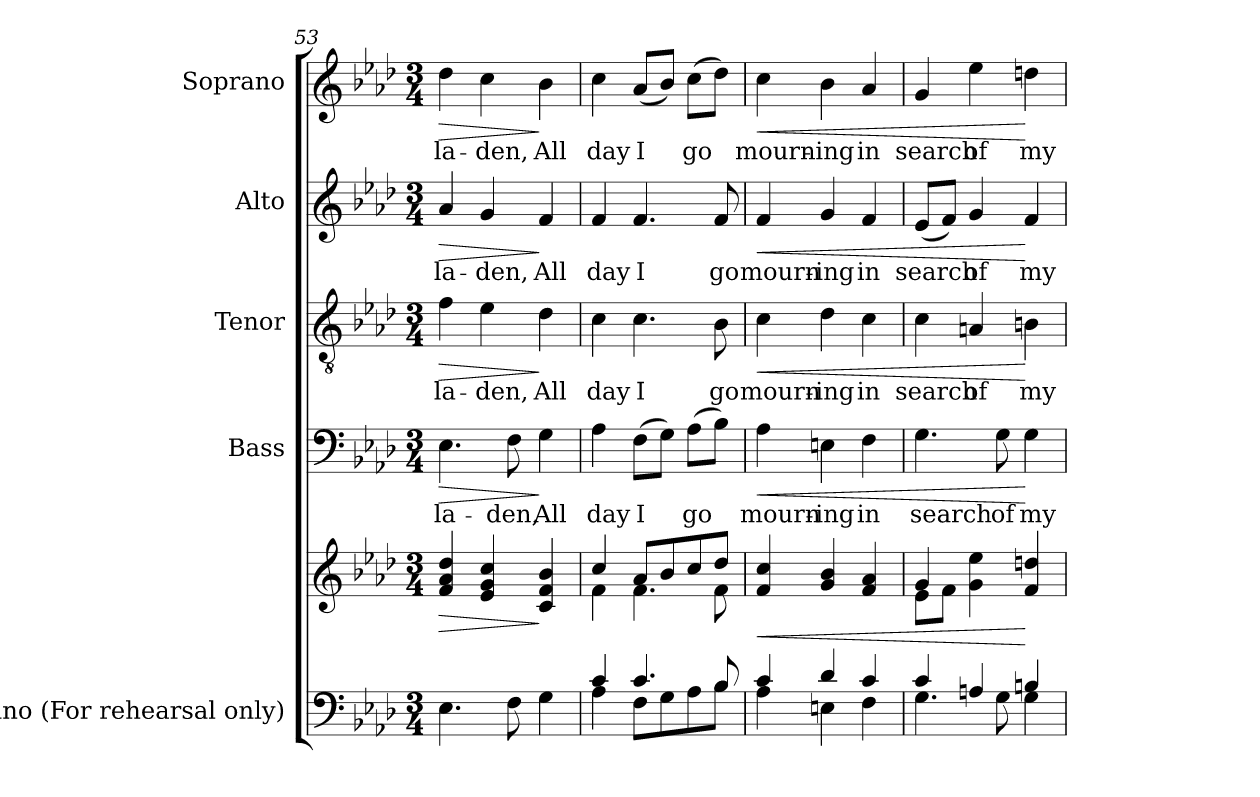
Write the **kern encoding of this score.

**kern	**kern	**dynam	**kern	**text	**dynam	**kern	**text	**dynam	**kern	**text	**dynam	**kern	**text	**dynam
*part5	*part5	*part5	*part4	*part4	*part4	*part3	*part3	*part3	*part2	*part2	*part2	*part1	*part1	*part1
*staff6	*staff5	*staff5/6	*staff4	*staff4	*staff4	*staff3	*staff3	*staff3	*staff2	*staff2	*staff2	*staff1	*staff1	*staff1
*I"Piano (For rehearsal only)	*	*	*I"Bass	*	*	*I"Tenor	*	*	*I"Alto	*	*	*I"Soprano	*	*
*I'Pno.	*	*	*I'B.	*	*	*I'T.	*	*	*I'A.	*	*	*I'S.	*	*
*clefF4	*clefG2	*	*clefF4	*	*	*clefGv2	*	*	*clefG2	*	*	*clefG2	*	*
*	*	*	*	*	*	*ITrd7c12	*	*	*	*	*	*	*	*
*k[b-e-a-d-]	*k[b-e-a-d-]	*	*k[b-e-a-d-]	*	*	*k[b-e-a-d-]	*	*	*k[b-e-a-d-]	*	*	*k[b-e-a-d-]	*	*
*A-:	*A-:	*	*A-:	*	*	*A-:	*	*	*A-:	*	*	*A-:	*	*
*M3/4	*M3/4	*	*M3/4	*	*	*M3/4	*	*	*M3/4	*	*	*M3/4	*	*
=53	=53	=53	=53	=53	=53	=53	=53	=53	=53	=53	=53	=53	=53	=53
!	!	!LO:HP:b	!	!	!	!	!	!	!	!	!	!	!	!
!	!	!	!	!LO:LY:b:color=#000000	!LO:HP:b	!	!	!	!	!	!	!	!	!
!	!	!	!	!	!	!	!LO:LY:b:color=#000000	!LO:HP:b	!	!	!	!	!	!
!	!	!	!	!	!	!	!	!	!	!LO:LY:b:color=#000000	!LO:HP:b	!	!	!
!	!	!	!	!	!	!	!	!	!	!	!	!	!LO:LY:b:color=#000000	!LO:HP:b
4.E-i\	4fi/ 4a-i 4dd-i	>	4.E-i\	la-	>	4Fi\	la-	>	4a-i/	la-	>	4dd-i\	la-	>
!	!	!	!	!	!	!	!LO:LY:b:color=#000000	!	!	!	!	!	!	!
!	!	!	!	!	!	!	!	!	!	!LO:LY:b:color=#000000	!	!	!	!
!	!	!	!	!	!	!	!	!	!	!	!	!	!LO:LY:b:color=#000000	!
.	4e-i/ 4gi 4cci	.	.	.	.	4E-i\	-den,	.	4gi/	-den,	.	4cci\	-den,	.
!	!	!	!	!LO:LY:b:color=#000000	!	!	!	!	!	!	!	!	!	!
8Fi\	.	.	8Fi\	-den,	.	.	.	.	.	.	.	.	.	.
!	!	!	!	!LO:LY:b:color=#000000	!	!	!	!	!	!	!	!	!	!
!	!	!	!	!	!	!	!LO:LY:b:color=#000000	!	!	!	!	!	!	!
!	!	!	!	!	!	!	!	!	!	!LO:LY:b:color=#000000	!	!	!	!
!	!	!	!	!	!	!	!	!	!	!	!	!	!LO:LY:b:color=#000000	!
4Gi\	4ci/ 4fi 4b-i	]	4Gi\	All	]	4D-i\	All	]	4fi/	All	]	4b-i\	All	]
!!LO:PB:g=z
=54	=54	=54	=54	=54	=54	=54	=54	=54	=54	=54	=54	=54	=54	=54
*^	*^	*	*	*	*	*	*	*	*	*	*	*	*	*
!	!	!	!	!	!	!LO:LY:b:color=#000000	!	!	!	!	!	!	!	!	!	!
!	!	!	!	!	!	!	!	!	!LO:LY:b:color=#000000	!	!	!	!	!	!	!
!	!	!	!	!	!	!	!	!	!	!	!	!LO:LY:b:color=#000000	!	!	!	!
!	!	!	!	!	!	!	!	!	!	!	!	!	!	!	!LO:LY:b:color=#000000	!
4ci/	4A-i\	4cci/	4fi\	.	4A-i\	day	.	4Ci\	day	.	4fi/	day	.	4cci\	day	.
!	!	!	!	!	!	!LO:LY:b:color=#000000	!	!	!	!	!	!	!	!	!	!
!	!	!	!	!	!	!	!	!	!LO:LY:b:color=#000000	!	!	!	!	!	!	!
!	!	!	!	!	!	!	!	!	!	!	!	!LO:LY:b:color=#000000	!	!	!	!
!	!	!	!	!	!	!	!	!	!	!	!	!	!	!	!LO:LY:b:color=#000000	!
4.ci/	8Fi\L	8a-i/L	4.fi\	.	(8Fi\L	I	.	4.Ci\	I	.	4.fi/	I	.	(8a-i/L	I	.
.	8Gi\	8b-i/	.	.	8Gi\J)	.	.	.	.	.	.	.	.	8b-i/J)	.	.
!	!	!	!	!	!	!LO:LY:b:color=#000000	!	!	!	!	!	!	!	!	!	!
!	!	!	!	!	!	!	!	!	!	!	!	!	!	!	!LO:LY:b:color=#000000	!
.	8A-i\	8cci/	.	.	(8A-i\L	go	.	.	.	.	.	.	.	(8cci\L	go	.
!	!	!	!	!	!	!	!	!	!LO:LY:b:color=#000000	!	!	!	!	!	!	!
!	!	!	!	!	!	!	!	!	!	!	!	!LO:LY:b:color=#000000	!	!	!	!
8B-i/	8B-i\J	8dd-i/J	8fi\	.	8B-i\J)	.	.	8BB-i\	go	.	8fi/	go	.	8dd-i\J)	.	.
=55	=55	=55	=55	=55	=55	=55	=55	=55	=55	=55	=55	=55	=55	=55	=55	=55
!	!	!	!	!LO:HP:b	!	!	!	!	!	!	!	!	!	!	!	!
*	*	*v	*v	*	*	*	*	*	*	*	*	*	*	*	*	*
*	*	*^	*	*	*	*	*	*	*	*	*	*	*	*	*
!	!	!	!	!	!	!LO:LY:b:color=#000000	!LO:HP:b	!	!	!	!	!	!	!	!	!
*	*	*v	*v	*	*	*	*	*	*	*	*	*	*	*	*	*
*	*	*^	*	*	*	*	*	*	*	*	*	*	*	*	*
!	!	!	!	!	!	!	!	!	!LO:LY:b:color=#000000	!LO:HP:b	!	!	!	!	!	!
*	*	*v	*v	*	*	*	*	*	*	*	*	*	*	*	*	*
*	*	*^	*	*	*	*	*	*	*	*	*	*	*	*	*
!	!	!	!	!	!	!	!	!	!	!	!	!LO:LY:b:color=#000000	!LO:HP:b	!	!	!
*	*	*v	*v	*	*	*	*	*	*	*	*	*	*	*	*	*
*	*	*^	*	*	*	*	*	*	*	*	*	*	*	*	*
!	!	!	!	!	!	!	!	!	!	!	!	!	!	!	!LO:LY:b:color=#000000	!LO:HP:b
*	*	*v	*v	*	*	*	*	*	*	*	*	*	*	*	*	*
4ci/	4A-i\	4fi/ 4cci	<	4A-i\	mourn-	<	4Ci\	mourn-	<	4fi/	mourn-	<	4cci\	mourn-	<
!	!	!	!	!	!LO:LY:b:color=#000000	!	!	!	!	!	!	!	!	!	!
!	!	!	!	!	!	!	!	!LO:LY:b:color=#000000	!	!	!	!	!	!	!
!	!	!	!	!	!	!	!	!	!	!	!LO:LY:b:color=#000000	!	!	!	!
!	!	!	!	!	!	!	!	!	!	!	!	!	!	!LO:LY:b:color=#000000	!
4d-i/	4Eni\	4gi/ 4b-i	.	4Eni\	-ing	.	4D-i\	-ing	.	4gi/	-ing	.	4b-i\	-ing	.
!	!	!	!	!	!LO:LY:b:color=#000000	!	!	!	!	!	!	!	!	!	!
!	!	!	!	!	!	!	!	!LO:LY:b:color=#000000	!	!	!	!	!	!	!
!	!	!	!	!	!	!	!	!	!	!	!LO:LY:b:color=#000000	!	!	!	!
!	!	!	!	!	!	!	!	!	!	!	!	!	!	!LO:LY:b:color=#000000	!
4ci/	4Fi\	4fi/ 4a-i	.	4Fi\	in	.	4Ci\	in	.	4fi/	in	.	4a-i/	in	.
=56	=56	=56	=56	=56	=56	=56	=56	=56	=56	=56	=56	=56	=56	=56	=56
*	*	*^	*	*	*	*	*	*	*	*	*	*	*	*	*
!	!	!	!	!	!	!LO:LY:b:color=#000000	!	!	!	!	!	!	!	!	!	!
!	!	!	!	!	!	!	!	!	!LO:LY:b:color=#000000	!	!	!	!	!	!	!
!	!	!	!	!	!	!	!	!	!	!	!	!LO:LY:b:color=#000000	!	!	!	!
!	!	!	!	!	!	!	!	!	!	!	!	!	!	!	!LO:LY:b:color=#000000	!
4ci/	4.Gi\	4gi/	8e-i\L	.	4.Gi\	search	.	4Ci\	search	.	(8e-i/L	search	.	4gi/	search	.
.	.	.	8fi\J	.	.	.	.	.	.	.	8fi/J)	.	.	.	.	.
!	!	!	!	!	!	!	!	!	!LO:LY:b:color=#000000	!	!	!	!	!	!	!
!	!	!	!	!	!	!	!	!	!	!	!	!LO:LY:b:color=#000000	!	!	!	!
!	!	!	!	!	!	!	!	!	!	!	!	!	!	!	!LO:LY:b:color=#000000	!
4Ani/	.	4gi\ 4ee-i	2ryy	.	.	.	.	4AAni/	of	.	4gi/	of	.	4ee-i\	of	.
!	!	!	!	!	!	!LO:LY:b:color=#000000	!	!	!	!	!	!	!	!	!	!
.	8Gi\	.	.	.	8Gi\	of	.	.	.	.	.	.	.	.	.	.
!	!	!	!	!	!	!LO:LY:b:color=#000000	!	!	!	!	!	!	!	!	!	!
!	!	!	!	!	!	!	!	!	!LO:LY:b:color=#000000	!	!	!	!	!	!	!
!	!	!	!	!	!	!	!	!	!	!	!	!LO:LY:b:color=#000000	!	!	!	!
!	!	!	!	!	!	!	!	!	!	!	!	!	!	!	!LO:LY:b:color=#000000	!
4Bni/	4Gi\	4fi/ 4ddni	.	[	4Gi\	my	[	4BBni\	my	[	4fi/	my	[	4ddni\	my	[
*v	*v	*	*	*	*	*	*	*	*	*	*	*	*	*	*	*
*	*v	*v	*	*	*	*	*	*	*	*	*	*	*	*	*
=	=	=	=	=	=	=	=	=	=	=	=	=	=	=
*-	*-	*-	*-	*-	*-	*-	*-	*-	*-	*-	*-	*-	*-	*-
